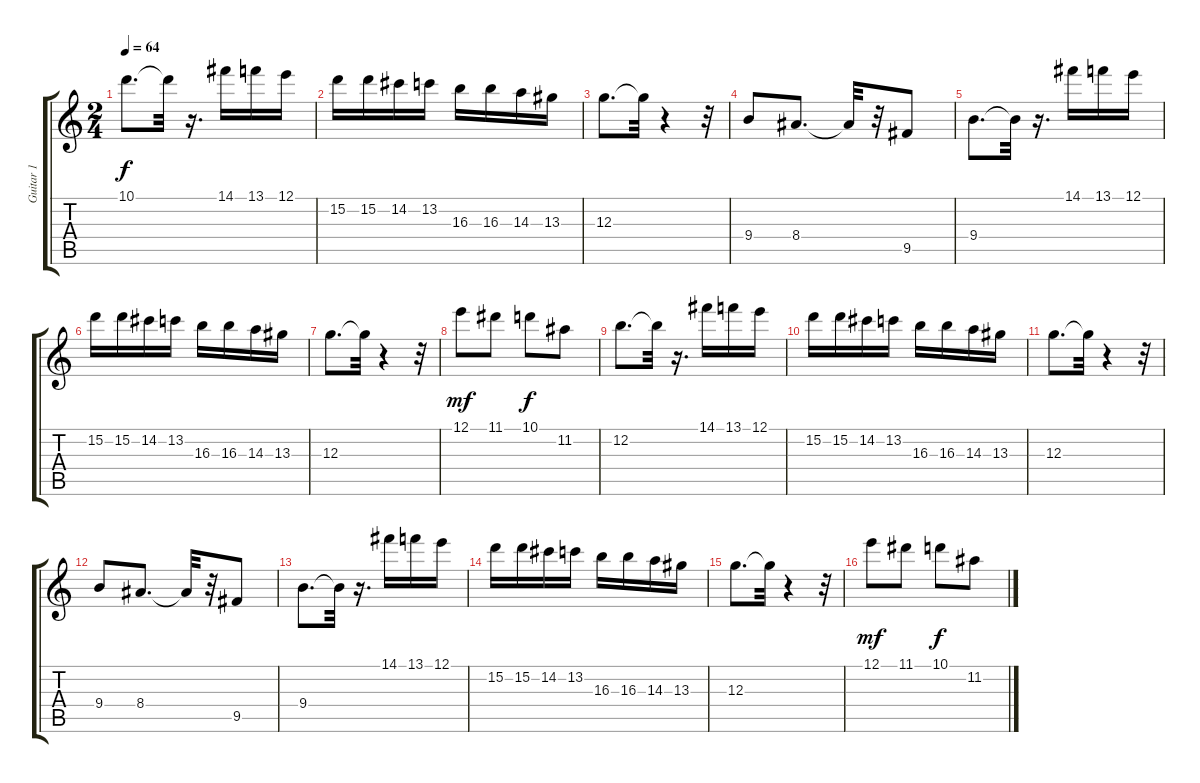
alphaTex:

\track ("Guitar 1" "Guitar 1") {instrument overdrivenguitar}
\staff {score tabs}
\tuning (E4 B3 G3 D3 A2 E2) {hide}
\ts (2 4)
\tempo 64
\clef g2
\ks c
10.1.8{d dy f} 10.1{t}.32 r.16{d} 14.1.16 13.1.16 12.1.16 |
15.2.16 15.2.16 14.2.16 13.2.16 16.3.16 16.3.16 14.3.16 13.3.16 |
12.3.8{d} 12.3{t}.32 r.4 r.32 |
9.4.8 8.4.8{d} 8.4{t}.32 r.32 9.5.8 |
9.4.8{d} 9.4{t}.32 r.16{d} 14.1.16 13.1.16 12.1.16 |
15.2.16 15.2.16 14.2.16 13.2.16 16.3.16 16.3.16 14.3.16 13.3.16 |
12.3.8{d} 12.3{t}.32 r.4 r.32 |
12.1.8{dy mf} 11.1.8 10.1.8{dy f} 11.2.8 |
12.2.8{d} 12.2{t}.32 r.16{d} 14.1.16 13.1.16 12.1.16 |
15.2.16 15.2.16 14.2.16 13.2.16 16.3.16 16.3.16 14.3.16 13.3.16 |
12.3.8{d} 12.3{t}.32 r.4 r.32 |
9.4.8 8.4.8{d} 8.4{t}.32 r.32 9.5.8 |
9.4.8{d} 9.4{t}.32 r.16{d} 14.1.16 13.1.16 12.1.16 |
15.2.16 15.2.16 14.2.16 13.2.16 16.3.16 16.3.16 14.3.16 13.3.16 |
12.3.8{d} 12.3{t}.32 r.4 r.32 |
12.1.8{dy mf} 11.1.8 10.1.8{dy f} 11.2.8
